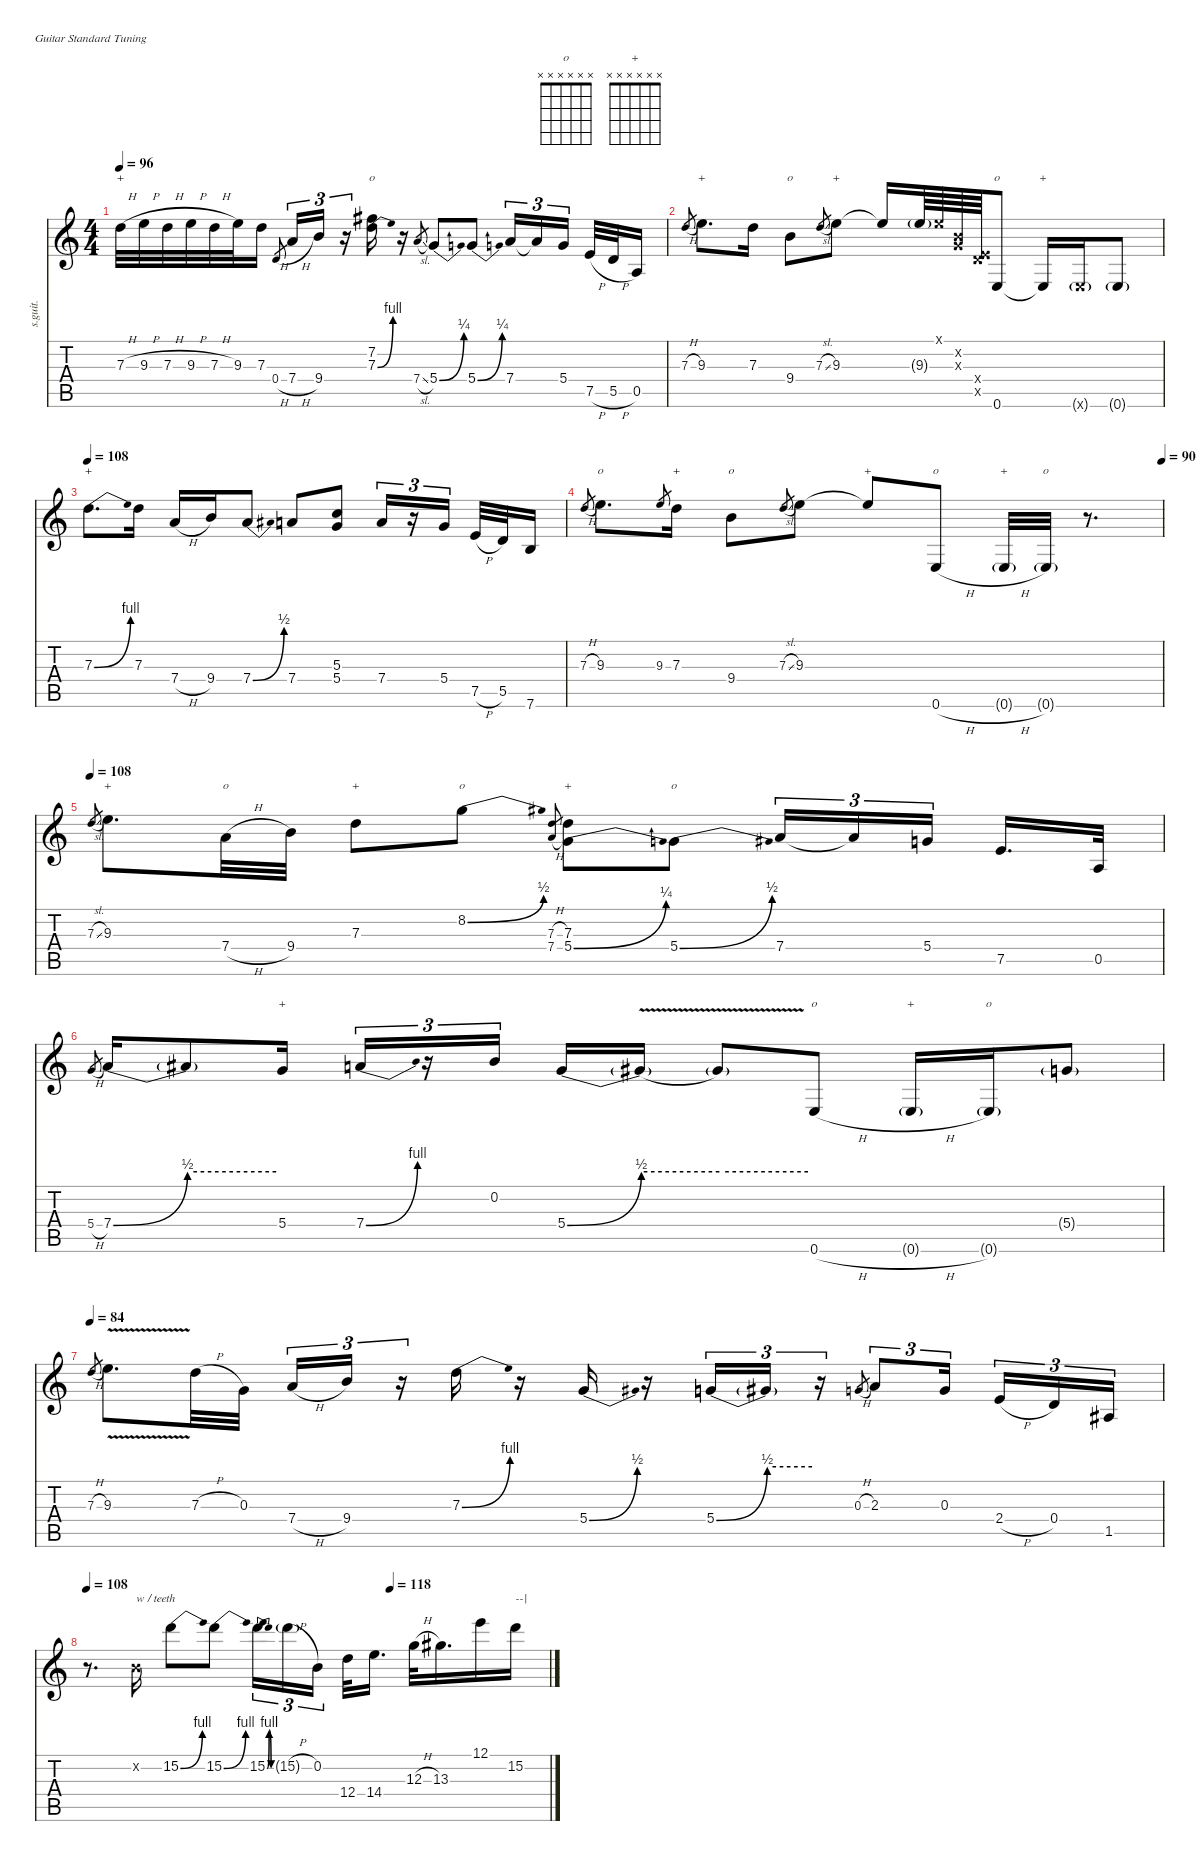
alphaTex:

\defaultSystemsLayout 4
\hideDynamics
\bracketExtendMode nobrackets
\otherSystemsTrackNameOrientation horizontal
\track ("Guitar (Jimi Hendrix)" "s.guit.") {instrument acousticguitarsteel}
\staff {score tabs}
\tuning (E4 B3 G3 D3 A2 E2)
\chord ("o" x x x x x x)
\chord ("+" x x x x x x)
\ts (4 4)
\tempo 96
\clef g2
\ks c
7.3{h}.32{ch "+" dy ff beam Down} 9.3{h}.32{dy f beam Down} 7.3{h}.32{beam Down} 9.3{h}.32{dy mf beam Down} 7.3{h}.32{beam Down} 9.3.32{dy mp beam Down} 7.3.16{dy f beam Down} 0.4{h}.8{gr dy mp beam Up} 7.4{h}.16{tu (3 2) dy f beam Up} 9.4.16{tu (3 2) beam Up} r.16{tu (3 2) beam Up} (7.2{acc #} 7.3{be (bend 0 0 30 4)}).16{ch "o" beam Down} r.16{beam Down} 7.4{sl}.8{gr dy mp beam Up} 5.4{be (bend 0 0 30 1)}.8{dy f beam Up} 5.4{be (bend 0 0 30 1)}.8{beam Up} 7.4.16{tu (3 2) beam Up} 7.4{t}.16{tu (3 2) beam Up} 5.4.16{tu (3 2) beam Up} 7.5{h}.32{beam Up} 5.5{h}.32{beam Up} 0.5.16{beam Up} |
7.3{h}.8{gr dy mf beam Up} 9.3.8{d ch "+" dy ff beam Down} 7.3.16{dy f beam Down} 9.4.8{ch "o" beam Down} 7.3{sl}.8{gr dy mp beam Up} 9.3.8{ch "+" dy f beam Down} 9.3{t}.16{beam Up} 9.3{g}.64{beam Up} 0.1{x}.64{beam Up} (0.2{x} 0.3{x}).64{beam Up} (0.4{x} 7.5{x}).64{beam Up} 0.6.8{ch "o" beam Up} 0.6{t}.16{ch "+" beam Up} 0.6{g x}.16{dy mf beam Up} 0.6{g}.8{beam Up} |
\tempo 108
7.3{be (bend 0 0 30 4)}.8{d ch "+" dy ff beam Down} 7.3.16{dy f beam Down} 7.4{h}.16{beam Up} 9.4.16{beam Up} 7.4{be (bend 0 0 30 2)}.8{beam Up} 7.4.8{beam Up} (5.3 5.4).8{beam Up} 7.4.16{tu (3 2) beam Up} r.16{tu (3 2) beam Up} 5.4.16{tu (3 2) beam Up} 7.5{h}.32{beam Up} 5.5.32{beam Up} 7.6.16{beam Up} |
\tempo (90 1)
7.3{h}.8{gr dy mp beam Up} 9.3.8{d ch "o" dy f beam Down} 9.3.8{gr dy mp beam Up} 7.3.16{ch "+" dy f beam Down} 9.4.8{ch "o" beam Down} 7.3{sl}.8{gr dy mf beam Up} 9.3.8{dy ff beam Down} 9.3{t}.8{ch "+" dy f beam Up} 0.6{h}.8{ch "o" beam Up} 0.6{h g}.32{ch "+" dy mf beam Up} 0.6{g}.32{ch "o" beam Up} r.8{d beam Up} |
\tempo 108
7.3{sl}.8{gr dy mp beam Up} 9.3.8{d ch "+" dy f beam Down} 7.4{h}.32{ch "o" beam Down} 9.4.32{beam Down} 7.3.8{ch "+" beam Down} 8.2{be (bend 0 0 39.999998399999996 2)}.8{ch "o" beam Down} (7.3{h} 7.4{h}).8{gr dy mp beam Up} (7.3 5.4{be (bend 0 0 30 1)}).8{ch "+" dy f beam Down} 5.4{be (bend 0 0 30 2)}.8{ch "o" beam Down} 7.4.16{tu (3 2) beam Up} 7.4{t}.16{tu (3 2) beam Up} 5.4.16{tu (3 2) beam Up} 7.5.16{d beam Up} 0.5.32{beam Up} |
5.4{h}.8{gr dy mp beam Up} 7.4{be (bend 0 0 60 2)}.16{dy f beam Up} 7.4{be (hold 0 2 60 2) t}.8{beam Up} 5.4.16{ch "+" beam Up} 7.4{be (bend 0 0 30 4)}.16{tu (3 2) beam Up} r.16{tu (3 2) beam Up} 0.2.16{tu (3 2) beam Up} 5.4{be (bend 0 0 60 2)}.16{beam Up} 5.4{be (hold 0 2 60 2) v t}.16{beam Up} 5.4{be (hold 0 2 60 2) t}.8{beam Up} 0.6{h}.8{ch "o" beam Up} 0.6{h g}.16{ch "+" dy mf beam Up} 0.6{g}.16{ch "o" beam Up} 5.4{g}.8{beam Up} |
\tempo 84
7.3{h}.8{gr beam Up} 9.3{v}.8{d dy ff beam Down} 7.3{h}.32{dy f beam Down} 0.3.32{beam Down} 7.4{h}.16{tu (3 2) beam Up} 9.4.16{tu (3 2) beam Up} r.16{tu (3 2) beam Up} 7.3{be (bend 0 0 30 4)}.16{beam Down} r.16{beam Down} 5.4{be (bend 0 0 30 2)}.16{beam Up} r.16{beam Up} 5.4{be (bend 0 0 60 2)}.16{tu (3 2) beam Up} 5.4{be (hold 0 2 60 2) t}.16{tu (3 2) beam Up} r.16{tu (3 2) beam Up} 0.3{h}.8{gr dy mp beam Up} 2.3.8{tu (3 2) dy f beam Up} 0.3.16{tu (3 2) beam Up} 2.4{h}.16{tu (3 2) beam Up} 0.4.16{tu (3 2) beam Up} 1.5{acc #}.16{tu (3 2) beam Up} |
\tempo 108
\tempo (118 0.65625)
r.8{d beam Down} 0.2{x}.16{txt "w / teeth" beam Down} 15.2{be (bend 0 0 30 4)}.8{beam Down} 15.2{be (bend 0 0 30 4)}.8{beam Down} 15.2{be (bendrelease 0 0 15 4 30 4 60 0)}.16{tu (3 2) beam Down} 15.2{h g}.16{tu (3 2) beam Down} 0.2.16{tu (3 2) beam Down} 12.4.32{beam Down} 14.4.16{d beam Down} 12.3{h}.32{beam Down} 13.3{acc #}.16{d beam Down} 12.1.16{beam Down} 15.2.16{txt "--|" beam Down}
